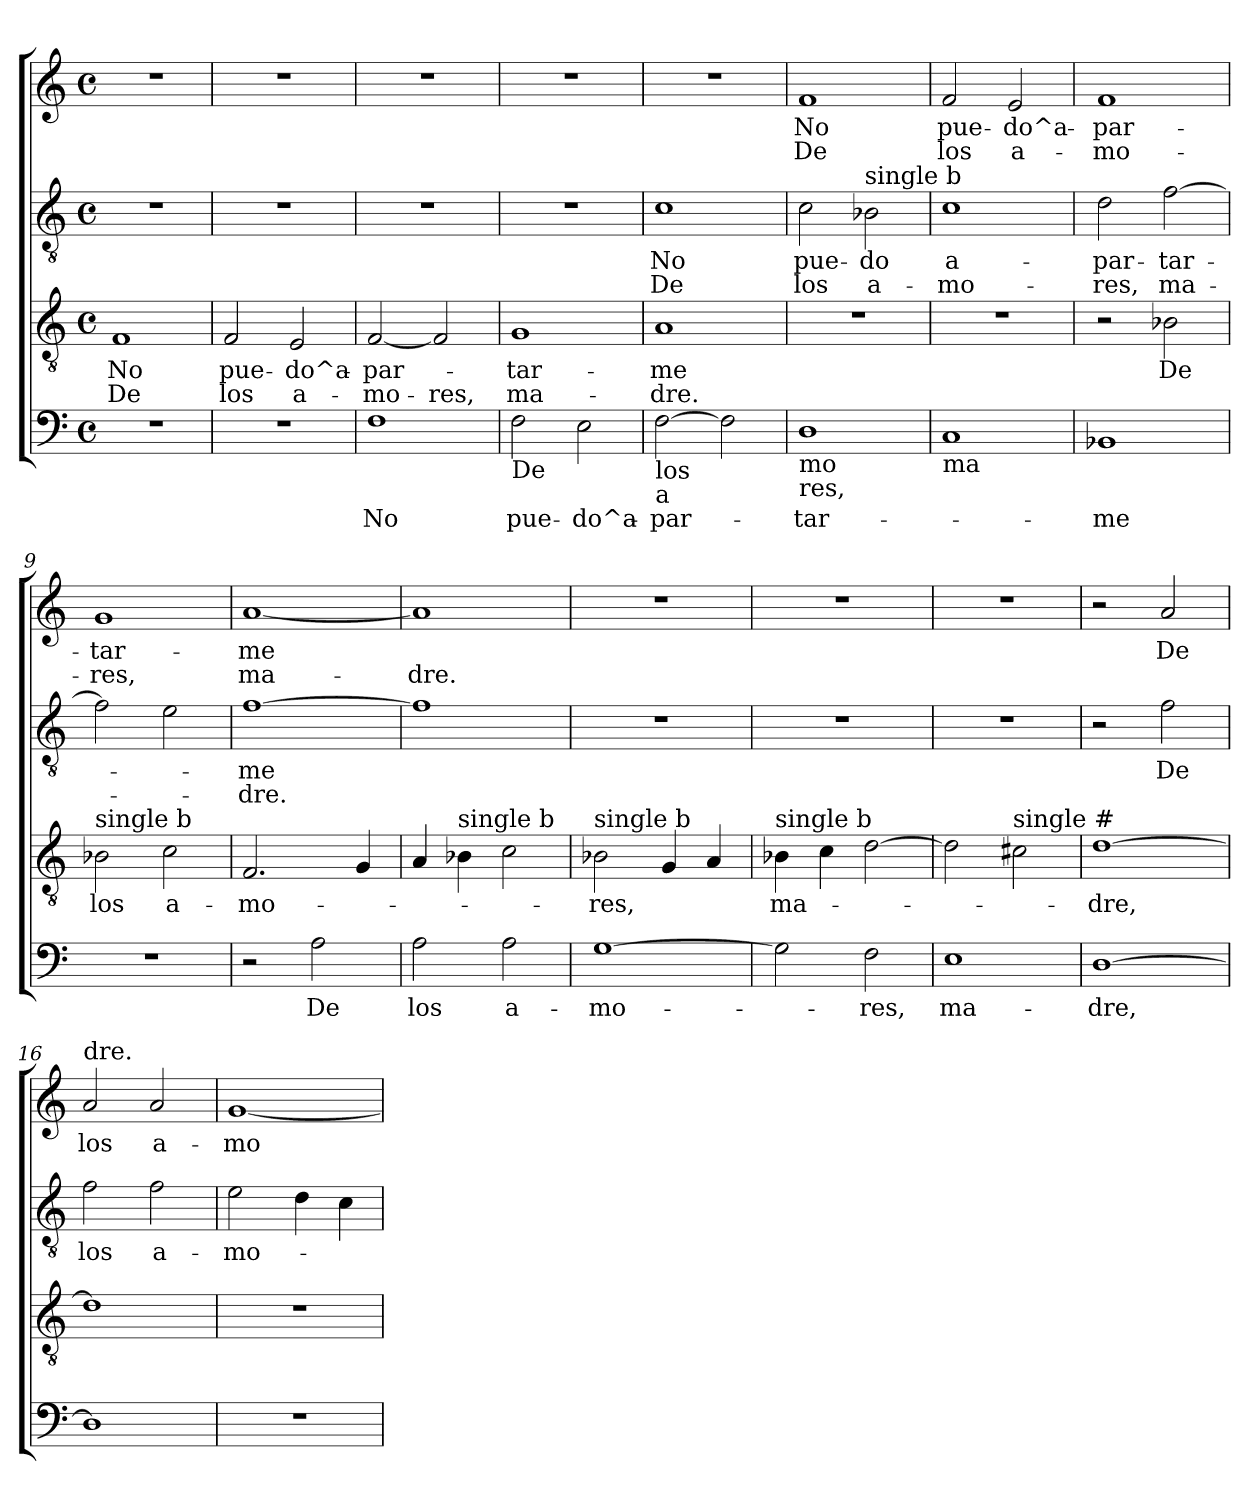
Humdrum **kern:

**kern	**text	**kern	**text	**text	**kern	**text	**text	**kern	**text	**text
*part4	*part4	*part3	*part3	*part3	*part2	*part2	*part2	*part1	*part1	*part1
*staff4	*staff4	*staff3	*staff3	*staff3	*staff2	*staff2	*staff2	*staff1	*staff1	*staff1
*clefF4	*	*clefGv2	*	*	*clefGv2	*	*	*clefG2	*	*
*k[]	*	*k[]	*	*	*k[]	*	*	*k[]	*	*
*C:	*	*C:	*	*	*C:	*	*	*C:	*	*
*M4/4	*	*M4/4	*	*	*M4/4	*	*	*M4/4	*	*
*met(c)	*	*met(c)	*	*	*met(c)	*	*	*met(c)	*	*
=1	=1	=1	=1	=1	=1	=1	=1	=1	=1	=1
!	!	!	!LO:LY:b	!LO:LY:b	!	!	!	!	!	!
1r	.	1F	No	De	1r	.	.	1r	.	.
=2	=2	=2	=2	=2	=2	=2	=2	=2	=2	=2
!	!	!	!LO:LY:b	!LO:LY:b	!	!	!	!	!	!
1r	.	2F/	pue-	los	1r	.	.	1r	.	.
!	!	!	!LO:LY:b	!LO:LY:b	!	!	!	!	!	!
.	.	2E/	-do^a-	a-	.	.	.	.	.	.
=3	=3	=3	=3	=3	=3	=3	=3	=3	=3	=3
!	!LO:LY:b	!	!LO:LY:b	!LO:LY:b	!	!	!	!	!	!
1F	No	[<2F/	-par-	-mo-	1r	.	.	1r	.	.
!	!	!	!	!LO:LY:b	!	!	!	!	!	!
.	.	2F/]	.	-res,	.	.	.	.	.	.
=4	=4	=4	=4	=4	=4	=4	=4	=4	=4	=4
!LO:TX:b:t=De	!	!	!	!	!	!	!	!	!	!
!	!LO:LY:b	!	!LO:LY:b	!LO:LY:b	!	!	!	!	!	!
2F\	pue-	1G	-tar-	ma-	1r	.	.	1r	.	.
!	!LO:LY:b	!	!	!	!	!	!	!	!	!
2E\	-do^a-	.	.	.	.	.	.	.	.	.
=5	=5	=5	=5	=5	=5	=5	=5	=5	=5	=5
!LO:TX:b:t=los	!	!	!	!	!	!	!	!	!	!
!LO:TX:b:t=a	!	!	!	!	!	!	!	!	!	!
!	!LO:LY:b	!	!LO:LY:b	!LO:LY:b	!	!LO:LY:b	!LO:LY:b	!	!	!
[>2F\	-par-	1A	-me	-dre.	1c	No	De	1r	.	.
2F\]	.	.	.	.	.	.	.	.	.	.
=6	=6	=6	=6	=6	=6	=6	=6	=6	=6	=6
!LO:TX:b:t=mo	!	!	!	!	!	!	!	!	!	!
!LO:TX:b:t=res,	!	!	!	!	!	!	!	!	!	!
!	!LO:LY:b	!	!	!	!	!LO:LY:b	!LO:LY:b	!	!LO:LY:b	!LO:LY:b
1D	-tar-	1r	.	.	2c\	pue-	los	1f	No	De
!	!	!	!	!	!LO:TX:a:t=single b	!	!	!	!	!
!	!	!	!	!	!	!LO:LY:b	!LO:LY:b	!	!	!
.	.	.	.	.	2B-\	-do	a-	.	.	.
=7	=7	=7	=7	=7	=7	=7	=7	=7	=7	=7
!LO:TX:b:t=ma	!	!	!	!	!	!	!	!	!	!
!	!	!	!	!	!	!LO:LY:b	!LO:LY:b	!	!LO:LY:b	!LO:LY:b
1C	.	1r	.	.	1c	a-	-mo-	2f/	pue-	los
!	!	!	!	!	!	!	!	!	!LO:LY:b	!LO:LY:b
.	.	.	.	.	.	.	.	2e/	-do^a-	a-
!!LO:LB:g=z
=8	=8	=8	=8	=8	=8	=8	=8	=8	=8	=8
!	!LO:LY:b	!	!	!	!	!LO:LY:b	!LO:LY:b	!	!LO:LY:b	!LO:LY:b
1BB-X	-me	2r	.	.	2d\	-par-	-res,	1f	-par-	-mo-
!	!	!	!LO:LY:b	!	!	!LO:LY:b	!LO:LY:b	!	!	!
.	.	2B-X\	De	.	[>2f\	-tar-	ma-	.	.	.
=9	=9	=9	=9	=9	=9	=9	=9	=9	=9	=9
!	!	!LO:TX:a:t=single b	!	!	!	!	!	!	!	!
!	!	!	!LO:LY:b	!	!	!	!	!	!LO:LY:b	!LO:LY:b
1r	.	2B-\	los	.	2f\]	.	.	1g	-tar-	-res,
!	!	!	!LO:LY:b	!	!	!	!	!	!	!
.	.	2c\	a-	.	2e\	.	.	.	.	.
=10	=10	=10	=10	=10	=10	=10	=10	=10	=10	=10
!	!	!	!LO:LY:b	!	!	!LO:LY:b	!LO:LY:b	!	!LO:LY:b	!LO:LY:b
2r	.	2.F/	-mo-	.	[>1f	-me	-dre.	[<1a	-me	ma-
!	!LO:LY:b	!	!	!	!	!	!	!	!	!
2A\	De	.	.	.	.	.	.	.	.	.
.	.	4G/	.	.	.	.	.	.	.	.
=11	=11	=11	=11	=11	=11	=11	=11	=11	=11	=11
!	!LO:LY:b	!	!	!	!	!	!	!	!	!LO:LY:b
2A\	los	4A/	.	.	1f]	.	.	1a]	.	-dre.
!	!	!LO:TX:a:t=single b	!	!	!	!	!	!	!	!
.	.	4B-\	.	.	.	.	.	.	.	.
!	!LO:LY:b	!	!	!	!	!	!	!	!	!
2A\	a-	2c\	.	.	.	.	.	.	.	.
=12	=12	=12	=12	=12	=12	=12	=12	=12	=12	=12
!	!	!LO:TX:a:t=single b	!	!	!	!	!	!	!	!
!	!LO:LY:b	!	!LO:LY:b	!	!	!	!	!	!	!
[>1G	-mo-	2B-\	-res,	.	1r	.	.	1r	.	.
.	.	4G/	.	.	.	.	.	.	.	.
.	.	4A/	.	.	.	.	.	.	.	.
=13	=13	=13	=13	=13	=13	=13	=13	=13	=13	=13
!	!	!LO:TX:a:t=single b	!	!	!	!	!	!	!	!
!	!	!	!LO:LY:b	!	!	!	!	!	!	!
2G\]	.	4B-\	ma-	.	1r	.	.	1r	.	.
.	.	4c\	.	.	.	.	.	.	.	.
!	!LO:LY:b	!	!	!	!	!	!	!	!	!
2F\	-res,	[>2d\	.	.	.	.	.	.	.	.
=14	=14	=14	=14	=14	=14	=14	=14	=14	=14	=14
!	!LO:LY:b	!	!	!	!	!	!	!	!	!
1E	ma-	2d\]	.	.	1r	.	.	1r	.	.
!	!	!LO:TX:a:t=single #	!	!	!	!	!	!	!	!
.	.	2c#\	.	.	.	.	.	.	.	.
=15	=15	=15	=15	=15	=15	=15	=15	=15	=15	=15
!	!LO:LY:b	!	!LO:LY:b	!	!	!	!	!	!	!
[<1D	-dre,	[<1d	-dre,	.	2r	.	.	2r	.	.
!	!	!	!	!	!	!LO:LY:b	!	!	!LO:LY:b	!
.	.	.	.	.	2f\	De	.	2a/	De	.
!!LO:PB:g=z
=16	=16	=16	=16	=16	=16	=16	=16	=16	=16	=16
!	!	!	!	!	!	!	!	!LO:TX:a:t=dre.	!	!
!	!	!	!	!	!	!LO:LY:b	!	!	!LO:LY:b	!
1D]	.	1d]	.	.	2f\	los	.	2a/	los	.
!	!	!	!	!	!	!LO:LY:b	!	!	!LO:LY:b	!
.	.	.	.	.	2f\	a-	.	2a/	a-	.
=17	=17	=17	=17	=17	=17	=17	=17	=17	=17	=17
!	!	!	!	!	!	!LO:LY:b	!	!	!LO:LY:b	!
1r	.	1r	.	.	2e\	-mo-	.	[<1g	-mo-	.
.	.	.	.	.	4d\	.	.	.	.	.
.	.	.	.	.	4c\	.	.	.	.	.
=	=	=	=	=	=	=	=	=	=	=
*-	*-	*-	*-	*-	*-	*-	*-	*-	*-	*-
